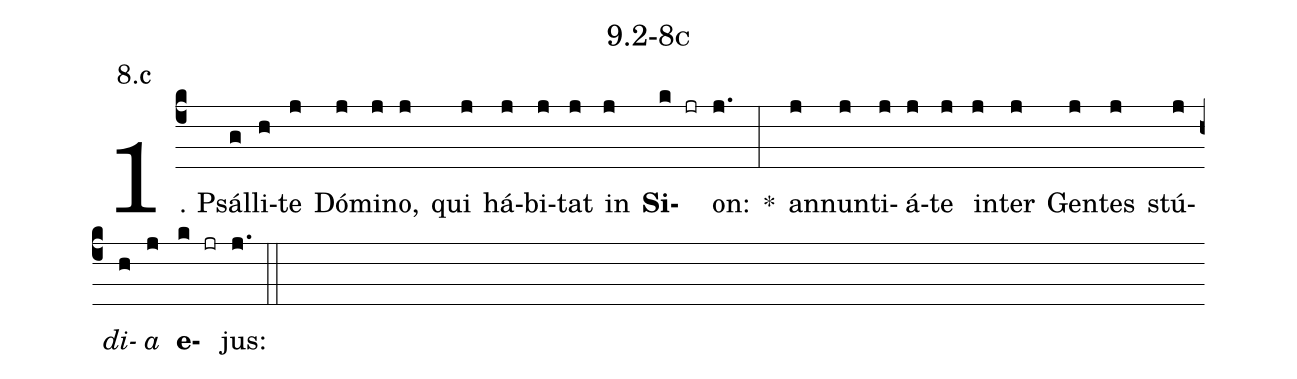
name: 9.2-8c;
annotation: 8.c;
%%
(c4)1. Psál(g)li(h)te(j) Dó(j)mi(j)no,(j) qui(j) há(j)bi(j)tat(j) in(j) <b>Si</b>(k jr)on:(j.) *(:) an(j)nun(j)ti(j)á(j)te(j) in(j)ter(j) Gen(j)tes(j) stú(j)<i>di</i>(h)<i>a</i>(j) <b>e</b>(k jr)jus:(j.) (::)


%E(j) u(j) o(h) u(j) a(k) e.(j.) (::)
